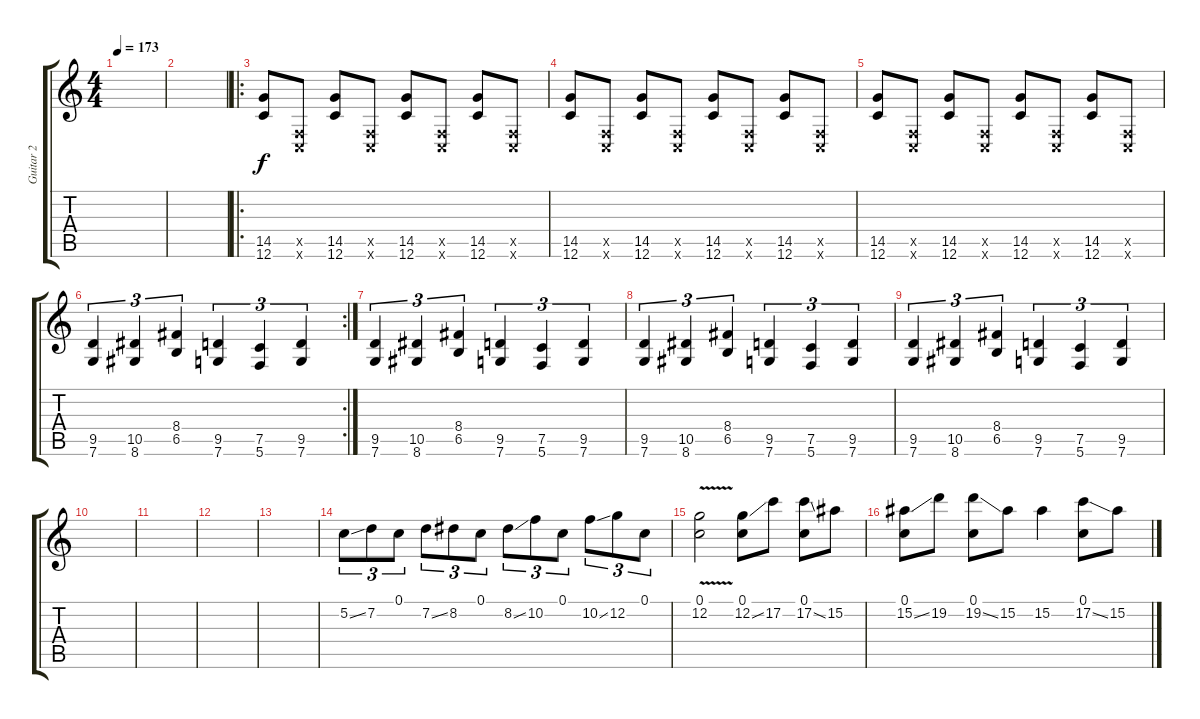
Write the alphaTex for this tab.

\track ("Guitar 2" "Guitar 2") {instrument distortionguitar}
\staff {score tabs}
\tuning (C4 G3 Eb3 Bb2 F2 C2) {hide}
\ts (4 4)
\tempo 173
\clef g2
\ks c
|
|
\ro
(14.5 12.6).8 (0.5{x} 0.6{x}).8 (14.5 12.6).8 (0.5{x} 0.6{x}).8 (14.5 12.6).8 (0.5{x} 0.6{x}).8 (14.5 12.6).8 (0.5{x} 0.6{x}).8 |
(14.5 12.6).8 (0.5{x} 0.6{x}).8 (14.5 12.6).8 (0.5{x} 0.6{x}).8 (14.5 12.6).8 (0.5{x} 0.6{x}).8 (14.5 12.6).8 (0.5{x} 0.6{x}).8 |
(14.5 12.6).8 (0.5{x} 0.6{x}).8 (14.5 12.6).8 (0.5{x} 0.6{x}).8 (14.5 12.6).8 (0.5{x} 0.6{x}).8 (14.5 12.6).8 (0.5{x} 0.6{x}).8 |
\rc 2
(9.5 7.6).4{tu (3 2)} (10.5 8.6).4{tu (3 2)} (8.4 6.5).4{tu (3 2)} (9.5 7.6).4{tu (3 2)} (7.5 5.6).4{tu (3 2)} (9.5 7.6).4{tu (3 2)} |
(9.5 7.6).4{tu (3 2)} (10.5 8.6).4{tu (3 2)} (8.4 6.5).4{tu (3 2)} (9.5 7.6).4{tu (3 2)} (7.5 5.6).4{tu (3 2)} (9.5 7.6).4{tu (3 2)} |
(9.5 7.6).4{tu (3 2)} (10.5 8.6).4{tu (3 2)} (8.4 6.5).4{tu (3 2)} (9.5 7.6).4{tu (3 2)} (7.5 5.6).4{tu (3 2)} (9.5 7.6).4{tu (3 2)} |
(9.5 7.6).4{tu (3 2)} (10.5 8.6).4{tu (3 2)} (8.4 6.5).4{tu (3 2)} (9.5 7.6).4{tu (3 2)} (7.5 5.6).4{tu (3 2)} (9.5 7.6).4{tu (3 2)} |
|
|
|
|
5.2{ss}.8{tu (3 2) volume 16 instrument overdrivenguitar} 7.2.8{tu (3 2)} 0.1.8{tu (3 2)} 7.2{ss}.8{tu (3 2)} 8.2.8{tu (3 2)} 0.1.8{tu (3 2)} 8.2{ss}.8{tu (3 2)} 10.2.8{tu (3 2)} 0.1.8{tu (3 2)} 10.2{ss}.8{tu (3 2)} 12.2.8{tu (3 2)} 0.1.8{tu (3 2)} |
(0.1{v} 12.2{v}).2 (0.1 12.2{ss}).8 17.2.8 (0.1 17.2{ss}).8 15.2.8 |
(0.1 15.2{ss}).8 19.2.8 (0.1 19.2{ss}).8 15.2.8 15.2.4 (0.1 17.2{ss}).8 15.2.8
